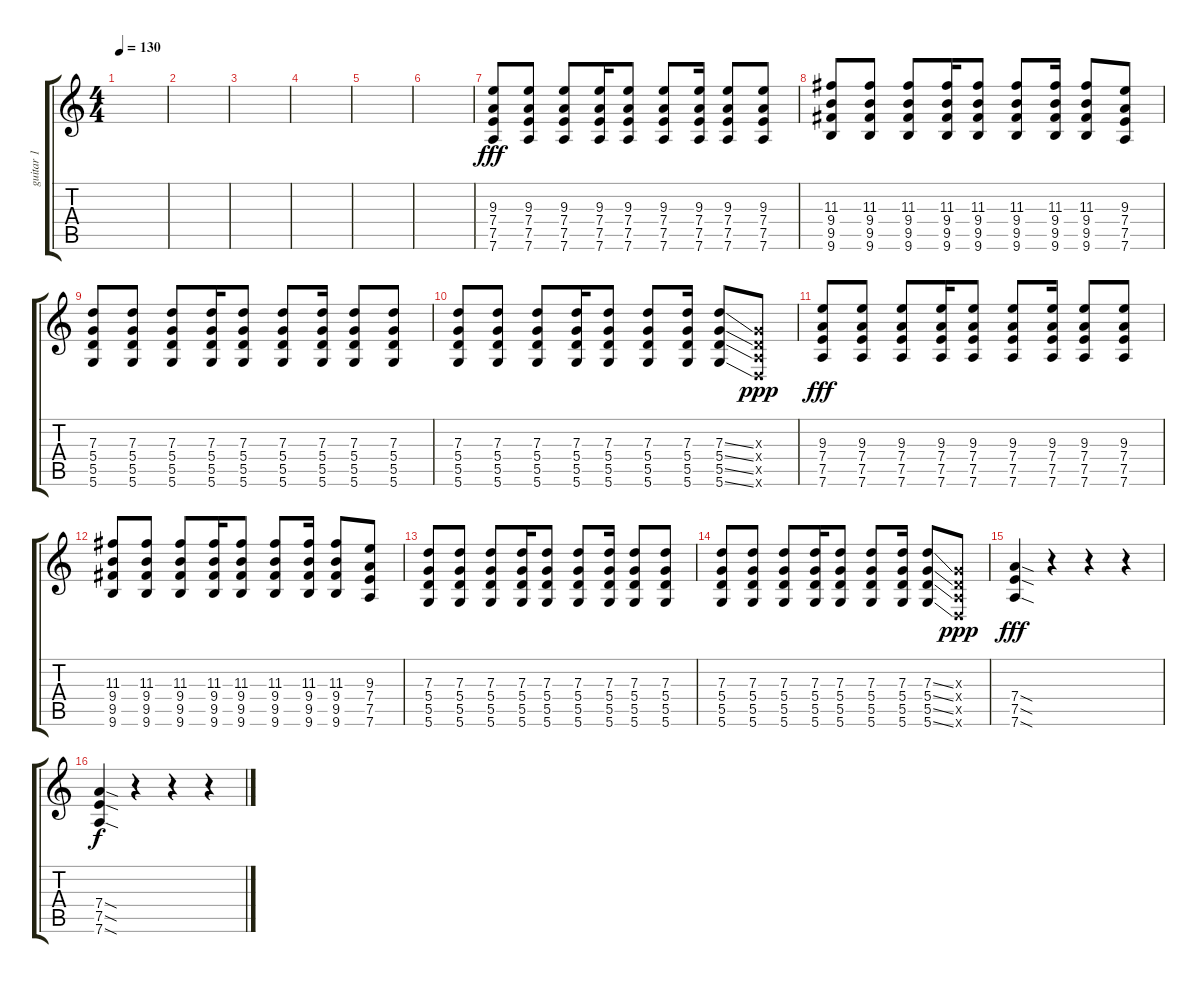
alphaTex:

\track ("guitar 1" "guitar 1") {instrument electricguitarmuted}
\staff {score tabs}
\tuning (E4 B3 G3 D3 A2 D2) {hide}
\ts (4 4)
\tempo 130
\clef g2
\ks c
|
|
|
|
|
|
(9.3 7.4 7.5 7.6).8{dy fff} (9.3 7.4 7.5 7.6).8 (9.3 7.4 7.5 7.6).8 (9.3 7.4 7.5 7.6).16 (9.3 7.4 7.5 7.6).8 (9.3 7.4 7.5 7.6).8 (9.3 7.4 7.5 7.6).16 (9.3 7.4 7.5 7.6).8 (9.3 7.4 7.5 7.6).8 |
(11.3 9.4 9.5 9.6).8 (11.3 9.4 9.5 9.6).8 (11.3 9.4 9.5 9.6).8 (11.3 9.4 9.5 9.6).16 (11.3 9.4 9.5 9.6).8 (11.3 9.4 9.5 9.6).8 (11.3 9.4 9.5 9.6).16 (11.3 9.4 9.5 9.6).8 (9.3 7.4 7.5 7.6).8 |
(7.3 5.4 5.5 5.6).8 (7.3 5.4 5.5 5.6).8 (7.3 5.4 5.5 5.6).8 (7.3 5.4 5.5 5.6).16 (7.3 5.4 5.5 5.6).8 (7.3 5.4 5.5 5.6).8 (7.3 5.4 5.5 5.6).16 (7.3 5.4 5.5 5.6).8 (7.3 5.4 5.5 5.6).8 |
(7.3 5.4 5.5 5.6).8 (7.3 5.4 5.5 5.6).8 (7.3 5.4 5.5 5.6).8 (7.3 5.4 5.5 5.6).16 (7.3 5.4 5.5 5.6).8 (7.3 5.4 5.5 5.6).8 (7.3 5.4 5.5 5.6).16 (7.3{ss} 5.4{ss} 5.5{ss} 5.6{ss}).8 (0.3{x} 0.4{x} 0.5{x} 0.6{x}).8{dy ppp} |
(9.3 7.4 7.5 7.6).8{dy fff instrument distortionguitar} (9.3 7.4 7.5 7.6).8 (9.3 7.4 7.5 7.6).8 (9.3 7.4 7.5 7.6).16 (9.3 7.4 7.5 7.6).8 (9.3 7.4 7.5 7.6).8 (9.3 7.4 7.5 7.6).16 (9.3 7.4 7.5 7.6).8 (9.3 7.4 7.5 7.6).8 |
(11.3 9.4 9.5 9.6).8 (11.3 9.4 9.5 9.6).8 (11.3 9.4 9.5 9.6).8 (11.3 9.4 9.5 9.6).16 (11.3 9.4 9.5 9.6).8 (11.3 9.4 9.5 9.6).8 (11.3 9.4 9.5 9.6).16 (11.3 9.4 9.5 9.6).8 (9.3 7.4 7.5 7.6).8 |
(7.3 5.4 5.5 5.6).8 (7.3 5.4 5.5 5.6).8 (7.3 5.4 5.5 5.6).8 (7.3 5.4 5.5 5.6).16 (7.3 5.4 5.5 5.6).8 (7.3 5.4 5.5 5.6).8 (7.3 5.4 5.5 5.6).16 (7.3 5.4 5.5 5.6).8 (7.3 5.4 5.5 5.6).8 |
(7.3 5.4 5.5 5.6).8 (7.3 5.4 5.5 5.6).8 (7.3 5.4 5.5 5.6).8 (7.3 5.4 5.5 5.6).16 (7.3 5.4 5.5 5.6).8 (7.3 5.4 5.5 5.6).8 (7.3 5.4 5.5 5.6).16 (7.3{ss} 5.4{ss} 5.5{ss} 5.6{ss}).8 (0.3{x} 0.4{x} 0.5{x} 0.6{x}).8{dy ppp} |
(7.4{sod} 7.5{sod} 7.6{sod}).4{dy fff instrument overdrivenguitar} r.4 r.4 r.4 |
(7.4{sod} 7.5{sod} 7.6{sod}).4{dy f} r.4 r.4 r.4
